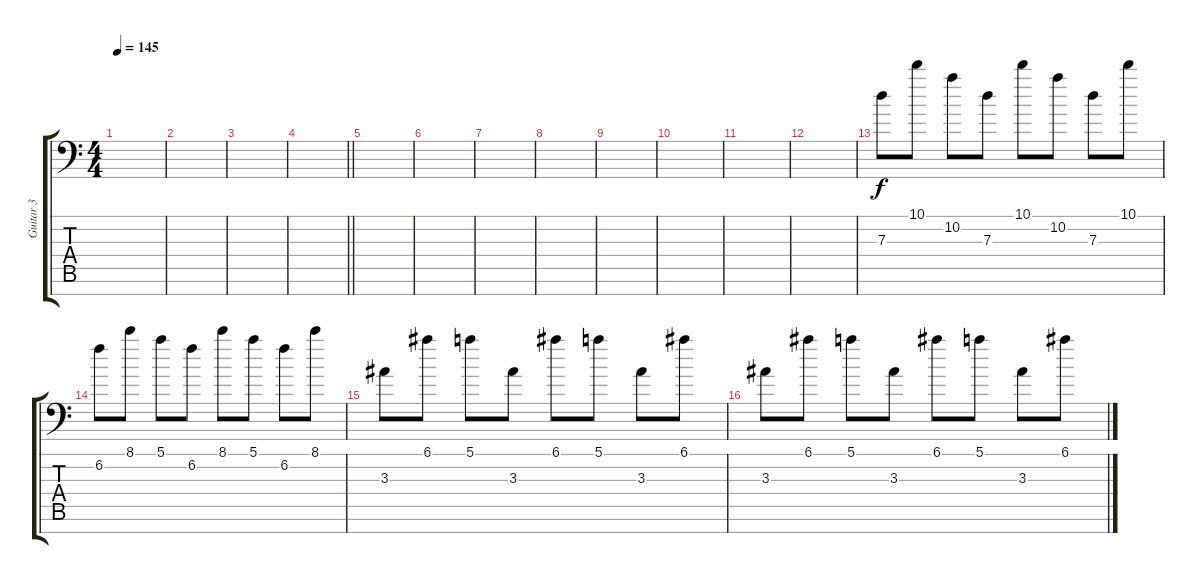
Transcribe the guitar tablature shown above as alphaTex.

\track ("Guitar 3" "Guitar 3") {instrument distortionguitar}
\staff {score tabs}
\tuning (E4 B3 G3 D3 A2 E2 A1) {hide}
\ts (4 4)
\tempo 145
\clef f4
\ks c
|
|
|
\barLineRight lightlight
|
\section ("" "")
|
|
|
|
|
|
|
|
7.3.8{volume 13 instrument distortionguitar} 10.1.8 10.2.8 7.3.8 10.1.8 10.2.8 7.3.8 10.1.8 |
6.2.8 8.1.8 5.1.8 6.2.8 8.1.8 5.1.8 6.2.8 8.1.8 |
3.3.8 6.1.8 5.1.8 3.3.8 6.1.8 5.1.8 3.3.8 6.1.8 |
3.3.8 6.1.8 5.1.8 3.3.8 6.1.8 5.1.8 3.3.8 6.1.8
